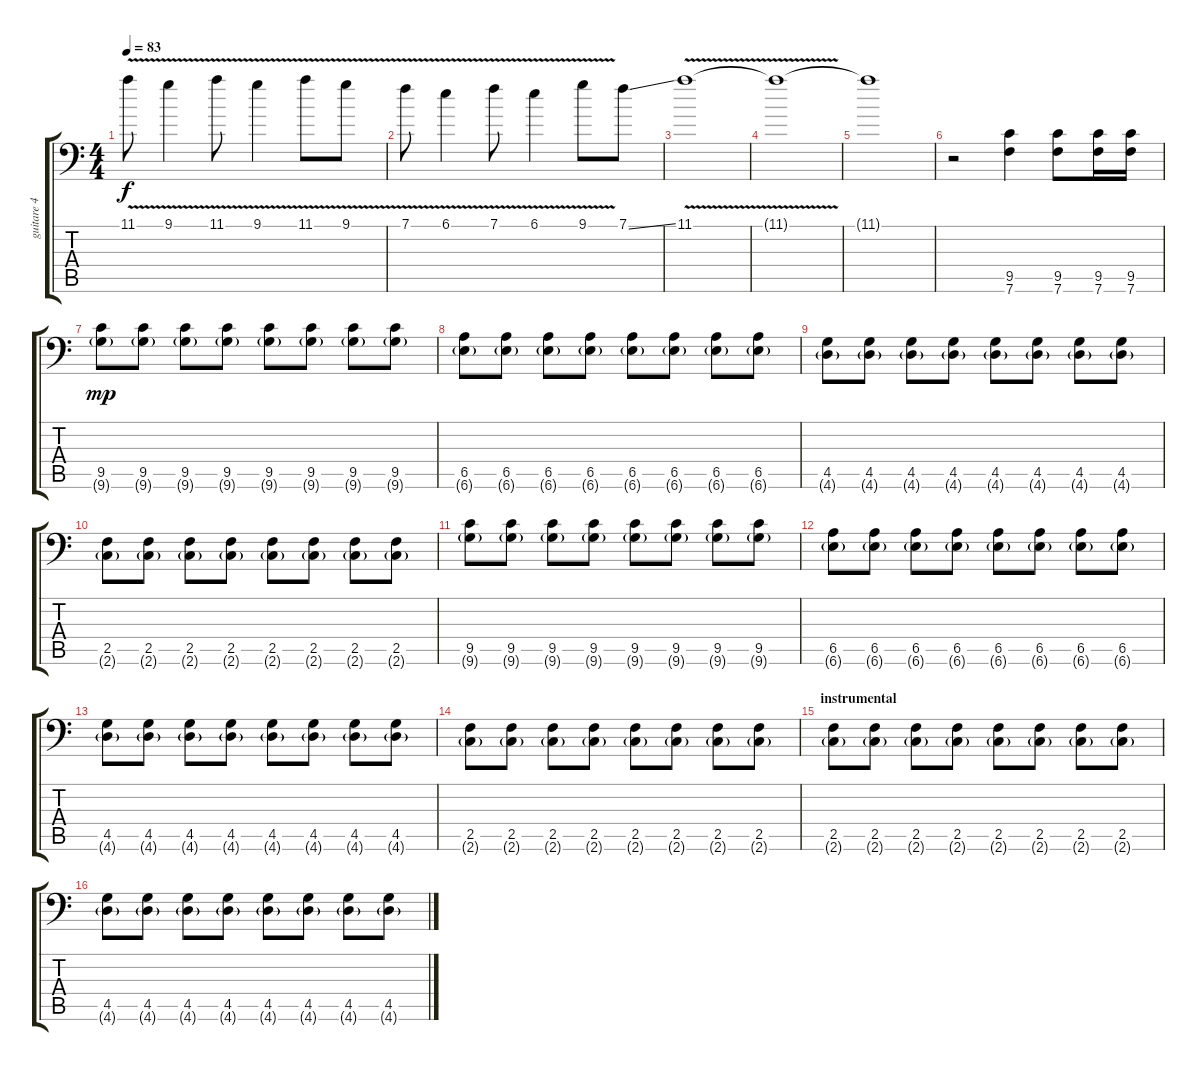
\track ("guitare 4" "guitare 4") {instrument distortionguitar}
\staff {score tabs}
\tuning (Bb3 F3 Db3 Ab2 Eb2 Bb1) {hide}
\ts (4 4)
\tempo 83
\clef f4
\ks c
11.1{v}.8{dy f} 9.1{v}.4 11.1{v}.8 9.1{v}.4 11.1{v}.8 9.1{v}.8 |
7.1{v}.8 6.1{v}.4 7.1{v}.8 6.1{v}.4 9.1{v}.8 7.1{ss}.8 |
11.1{v}.1{volume 3} |
11.1{t}.1 |
11.1{t}.1 |
r.2 (9.5 7.6).4 (9.5 7.6).8 (9.5 7.6).16 (9.5 7.6).16 |
(9.5 9.6{g}).8{dy mp volume 13} (9.5 9.6{g}).8 (9.5 9.6{g}).8 (9.5 9.6{g}).8 (9.5 9.6{g}).8 (9.5 9.6{g}).8 (9.5 9.6{g}).8 (9.5 9.6{g}).8 |
(6.5 6.6{g}).8 (6.5 6.6{g}).8 (6.5 6.6{g}).8 (6.5 6.6{g}).8 (6.5 6.6{g}).8 (6.5 6.6{g}).8 (6.5 6.6{g}).8 (6.5 6.6{g}).8 |
(4.5 4.6{g}).8 (4.5 4.6{g}).8 (4.5 4.6{g}).8 (4.5 4.6{g}).8 (4.5 4.6{g}).8 (4.5 4.6{g}).8 (4.5 4.6{g}).8 (4.5 4.6{g}).8 |
(2.5 2.6{g}).8 (2.5 2.6{g}).8 (2.5 2.6{g}).8 (2.5 2.6{g}).8 (2.5 2.6{g}).8 (2.5 2.6{g}).8 (2.5 2.6{g}).8 (2.5 2.6{g}).8 |
(9.5 9.6{g}).8{volume 13} (9.5 9.6{g}).8 (9.5 9.6{g}).8 (9.5 9.6{g}).8 (9.5 9.6{g}).8 (9.5 9.6{g}).8 (9.5 9.6{g}).8 (9.5 9.6{g}).8 |
(6.5 6.6{g}).8 (6.5 6.6{g}).8 (6.5 6.6{g}).8 (6.5 6.6{g}).8 (6.5 6.6{g}).8 (6.5 6.6{g}).8 (6.5 6.6{g}).8 (6.5 6.6{g}).8 |
(4.5 4.6{g}).8 (4.5 4.6{g}).8 (4.5 4.6{g}).8 (4.5 4.6{g}).8 (4.5 4.6{g}).8 (4.5 4.6{g}).8 (4.5 4.6{g}).8 (4.5 4.6{g}).8 |
(2.5 2.6{g}).8 (2.5 2.6{g}).8 (2.5 2.6{g}).8 (2.5 2.6{g}).8 (2.5 2.6{g}).8 (2.5 2.6{g}).8 (2.5 2.6{g}).8 (2.5 2.6{g}).8 |
\section ("" "instrumental")
(2.5 2.6{g}).8 (2.5 2.6{g}).8 (2.5 2.6{g}).8 (2.5 2.6{g}).8 (2.5 2.6{g}).8 (2.5 2.6{g}).8 (2.5 2.6{g}).8 (2.5 2.6{g}).8 |
(4.5 4.6{g}).8 (4.5 4.6{g}).8 (4.5 4.6{g}).8 (4.5 4.6{g}).8 (4.5 4.6{g}).8 (4.5 4.6{g}).8 (4.5 4.6{g}).8 (4.5 4.6{g}).8
